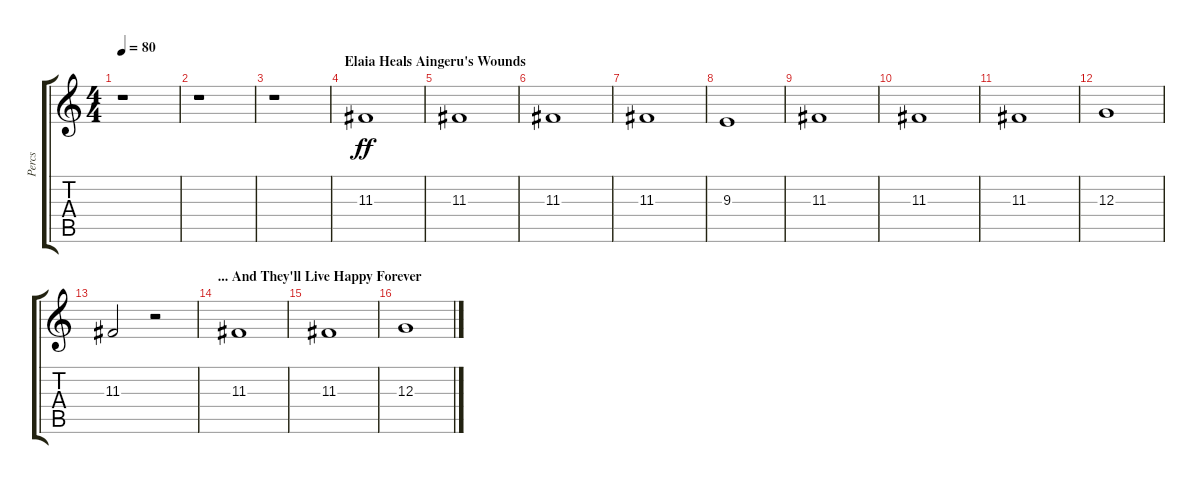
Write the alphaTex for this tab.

\track ("Percs" "Percs") {instrument timpani}
\staff {score tabs}
\tuning (E4 B3 G3 D3 A2 E2) {hide}
\ts (4 4)
\tempo 80
\clef g2
\ks c
r.1{dy f} |
r.1 |
r.1 |
\section ("" "Elaia Heals Aingeru's Wounds")
11.3.1{dy ff instrument tubularbells} |
11.3.1{instrument tubularbells} |
11.3.1{instrument tubularbells} |
11.3.1{instrument tubularbells} |
9.3.1{instrument tubularbells} |
11.3.1{instrument tubularbells} |
11.3.1{instrument tubularbells} |
11.3.1{instrument tubularbells} |
12.3.1{instrument tubularbells} |
11.3.2{instrument tubularbells} r.2{instrument timpani} |
\section ("" "... And They'll Live Happy Forever")
11.3.1{instrument tubularbells} |
11.3.1{instrument tubularbells} |
12.3.1{instrument tubularbells}
